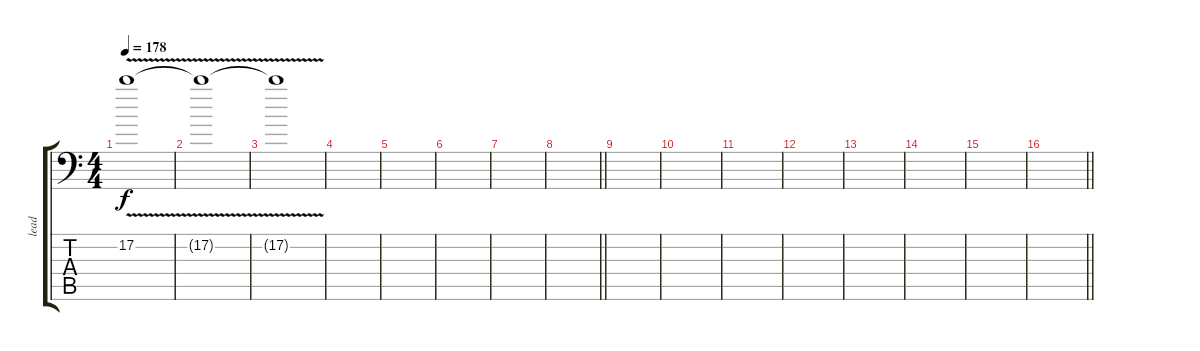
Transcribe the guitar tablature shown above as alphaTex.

\track ("lead" "lead") {solo instrument distortionguitar}
\staff {score tabs}
\tuning (C4 G3 Eb3 Bb2 F2 Bb1) {hide}
\ts (4 4)
\tempo 178
\clef f4
\ks c
17.2{v t}.1{dy f} |
17.2{t}.1 |
17.2{v t}.1 |
|
|
|
|
\barLineRight lightlight
|
|
|
|
|
|
|
|
\barLineRight lightlight
